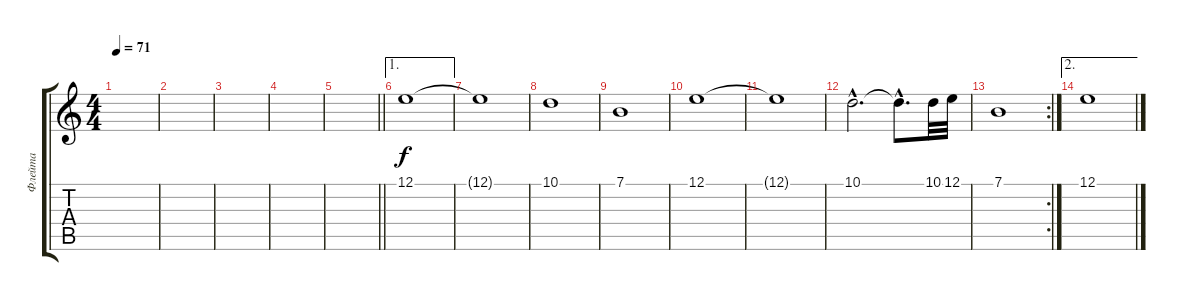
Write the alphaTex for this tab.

\track ("Флейта" "Флейта") {instrument flute}
\staff {score tabs}
\tuning (E4 B3 G3 D3 A2 E2) {hide}
\ts (4 4)
\tempo 71
\clef g2
\ks c
|
|
|
|
\barLineRight lightlight
|
\ae 1
12.1.1 |
12.1{t}.1 |
10.1.1 |
7.1.1 |
12.1.1 |
12.1{t}.1 |
10.1{hac}.2{d} 10.1{hac t}.8{d} 10.1.32 12.1.32 |
\rc 2
7.1.1 |
\ae 2
12.1.1
